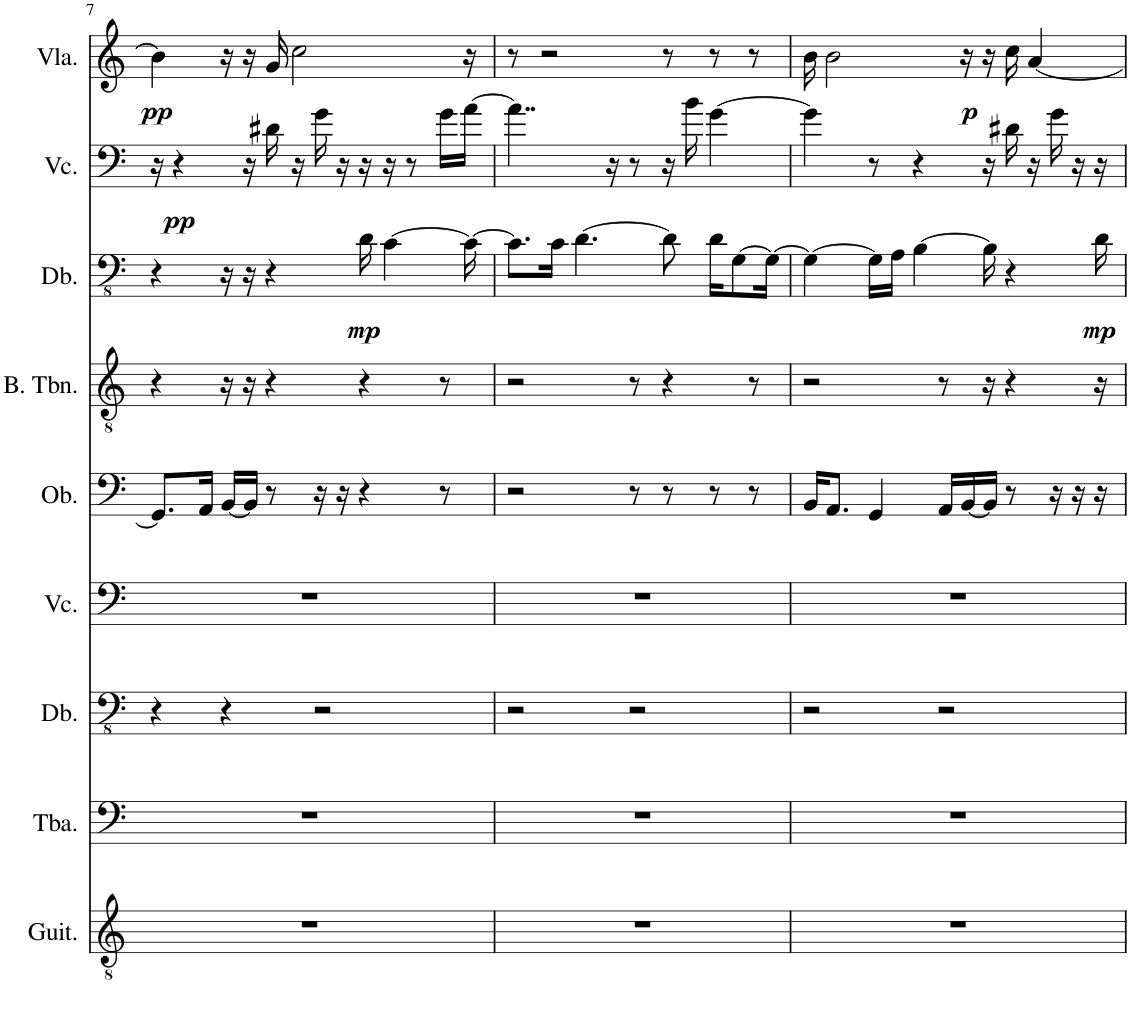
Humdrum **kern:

**kern	**kern	**kern	**kern	**kern	**kern	**kern	**dynam	**kern	**dynam	**kern	**dynam
*part9	*part8	*part7	*part6	*part5	*part4	*part3	*part3	*part2	*part2	*part1	*part1
*staff9	*staff8	*staff7	*staff6	*staff5	*staff4	*staff3	*staff3	*staff2	*staff2	*staff1	*staff1
*I"Classical Guitar	*I"Tuba	*I"Double Bass	*I"Violoncello	*I"Oboe	*I"Bass Trombone	*I"Double Bass	*	*I"Violoncello	*	*I"Viola	*
*I'Guit.	*I'Tba.	*I'Db.	*I'Vc.	*I'Ob.	*I'B. Tbn.	*I'Db.	*	*I'Vc.	*	*I'Vla.	*
!!LO:PB:g=z
*clefGv2	*clefF4	*clefFv4	*clefF4	*clefF4	*clefGv2	*clefFv4	*	*clefF4	*	*clefG2	*
*	*	*Trd7c12	*	*Trd-14c-24	*	*Trd7c12	*	*	*	*	*
*k[]	*k[]	*k[]	*k[]	*k[]	*k[]	*k[]	*	*k[]	*	*k[]	*
*M4/4	*M4/4	*M4/4	*M4/4	*M4/4	*M4/4	*M4/4	*	*M4/4	*	*M4/4	*
=7	=7	=7	=7	=7	=7	=7	=7	=7	=7	=7	=7
!	!	!	!	!	!	!	!	!	!	!	!LO:DY:b
1r	1r	4r	1r	8.GG/L]	4r	4r	.	16r	.	4b\]	pp
!	!	!	!	!	!	!	!	!	!LO:DY:b	!	!
.	.	.	.	.	.	.	.	4r	pp	.	.
.	.	.	.	16AA/Jk	.	.	.	.	.	.	.
.	.	4r	.	[16BB/LL	16r	16r	.	.	.	16r	.
.	.	.	.	16BB/JJ]	16r	16r	.	16r	.	16r	.
.	.	.	.	8r	4r	4r	.	16d#X\	.	16g/	.
.	.	.	.	.	.	.	.	16r	.	2cc\	.
.	.	2r	.	16r	.	.	.	16g\	.	.	.
.	.	.	.	16r	.	.	.	16r	.	.	.
!	!	!	!	!	!	!	!LO:DY:b	!	!	!	!
.	.	.	.	4r	4r	16D\	mp	16r	.	.	.
.	.	.	.	.	.	[4C\	.	16r	.	.	.
.	.	.	.	.	.	.	.	8r	.	.	.
.	.	.	.	8r	8r	.	.	16g\LL	.	.	.
.	.	.	.	.	.	16C\_	.	[16a\JJ	.	16r	.
=8	=8	=8	=8	=8	=8	=8	=8	=8	=8	=8	=8
1r	1r	2r	1r	2r	2r	8.C\L]	.	4..a\]	.	8r	.
.	.	.	.	.	.	.	.	.	.	2r	.
.	.	.	.	.	.	16C\Jk	.	.	.	.	.
.	.	.	.	.	.	[4.D\	.	.	.	.	.
.	.	.	.	.	.	.	.	16r	.	.	.
.	.	2r	.	8r	8r	.	.	8r	.	.	.
.	.	.	.	8r	4r	8D\]	.	16r	.	8r	.
.	.	.	.	.	.	.	.	16b\	.	.	.
.	.	.	.	8r	.	16D\KL	.	[4g\	.	8r	.
.	.	.	.	.	.	[8GG\	.	.	.	.	.
.	.	.	.	8r	8r	.	.	.	.	8r	.
.	.	.	.	.	.	16GG\Jk_	.	.	.	.	.
=9	=9	=9	=9	=9	=9	=9	=9	=9	=9	=9	=9
1r	1r	2r	1r	16BB/KL	2r	4GG\_	.	4g\]	.	16b\	.
.	.	.	.	8.AA/J	.	.	.	.	.	2b\	.
.	.	.	.	4GG/	.	16GG\LL]	.	8r	.	.	.
.	.	.	.	.	.	16AA\JJ	.	.	.	.	.
.	.	.	.	.	.	[4BB\	.	4r	.	.	.
.	.	2r	.	16AA/LL	8r	.	.	.	.	.	.
!	!	!	!	!	!	!	!	!	!	!	!LO:DY:b
.	.	.	.	[16BB/	.	.	.	.	.	16r	p
.	.	.	.	16BB/JJ]	16r	16BB\]	.	16r	.	16r	.
.	.	.	.	8r	4r	4r	.	16d#X\	.	16cc\	.
.	.	.	.	.	.	.	.	16r	.	[4a/	.
.	.	.	.	16r	.	.	.	16g\	.	.	.
.	.	.	.	16r	.	.	.	16r	.	.	.
!	!	!	!	!	!	!	!LO:DY:b	!	!	!	!
.	.	.	.	16r	16r	16D\	mp	16r	.	.	.
=	=	=	=	=	=	=	=	=	=	=	=
*-	*-	*-	*-	*-	*-	*-	*-	*-	*-	*-	*-
